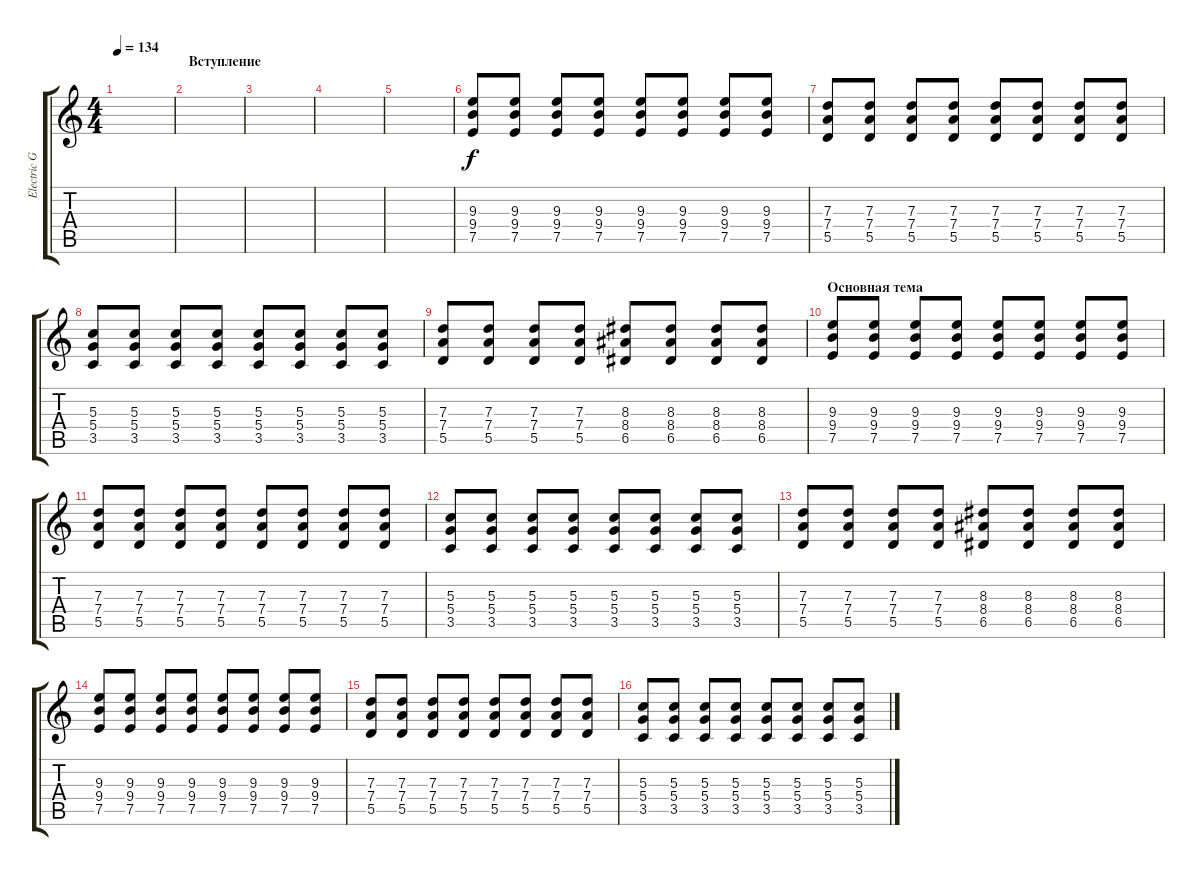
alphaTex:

\track ("Electric Guitar" "Electric G") {instrument electricguitarclean}
\staff {score tabs}
\tuning (E4 B3 G3 D3 A2 E2) {hide}
\ts (4 4)
\tempo 134
\clef g2
\ks c
|
\section ("" "Вступление")
|
|
|
|
(9.3 9.4 7.5).8 (9.3 9.4 7.5).8 (9.3 9.4 7.5).8 (9.3 9.4 7.5).8 (9.3 9.4 7.5).8 (9.3 9.4 7.5).8 (9.3 9.4 7.5).8 (9.3 9.4 7.5).8 |
(7.3 7.4 5.5).8 (7.3 7.4 5.5).8 (7.3 7.4 5.5).8 (7.3 7.4 5.5).8 (7.3 7.4 5.5).8 (7.3 7.4 5.5).8 (7.3 7.4 5.5).8 (7.3 7.4 5.5).8 |
(5.3 5.4 3.5).8 (5.3 5.4 3.5).8 (5.3 5.4 3.5).8 (5.3 5.4 3.5).8 (5.3 5.4 3.5).8 (5.3 5.4 3.5).8 (5.3 5.4 3.5).8 (5.3 5.4 3.5).8 |
(7.3 7.4 5.5).8 (7.3 7.4 5.5).8 (7.3 7.4 5.5).8 (7.3 7.4 5.5).8 (8.3 8.4 6.5).8 (8.3 8.4 6.5).8 (8.3 8.4 6.5).8 (8.3 8.4 6.5).8 |
\section ("" "Основная тема")
(9.3 9.4 7.5).8 (9.3 9.4 7.5).8 (9.3 9.4 7.5).8 (9.3 9.4 7.5).8 (9.3 9.4 7.5).8 (9.3 9.4 7.5).8 (9.3 9.4 7.5).8 (9.3 9.4 7.5).8 |
(7.3 7.4 5.5).8 (7.3 7.4 5.5).8 (7.3 7.4 5.5).8 (7.3 7.4 5.5).8 (7.3 7.4 5.5).8 (7.3 7.4 5.5).8 (7.3 7.4 5.5).8 (7.3 7.4 5.5).8 |
(5.3 5.4 3.5).8 (5.3 5.4 3.5).8 (5.3 5.4 3.5).8 (5.3 5.4 3.5).8 (5.3 5.4 3.5).8 (5.3 5.4 3.5).8 (5.3 5.4 3.5).8 (5.3 5.4 3.5).8 |
(7.3 7.4 5.5).8 (7.3 7.4 5.5).8 (7.3 7.4 5.5).8 (7.3 7.4 5.5).8 (8.3 8.4 6.5).8 (8.3 8.4 6.5).8 (8.3 8.4 6.5).8 (8.3 8.4 6.5).8 |
(9.3 9.4 7.5).8 (9.3 9.4 7.5).8 (9.3 9.4 7.5).8 (9.3 9.4 7.5).8 (9.3 9.4 7.5).8 (9.3 9.4 7.5).8 (9.3 9.4 7.5).8 (9.3 9.4 7.5).8 |
(7.3 7.4 5.5).8 (7.3 7.4 5.5).8 (7.3 7.4 5.5).8 (7.3 7.4 5.5).8 (7.3 7.4 5.5).8 (7.3 7.4 5.5).8 (7.3 7.4 5.5).8 (7.3 7.4 5.5).8 |
(5.3 5.4 3.5).8 (5.3 5.4 3.5).8 (5.3 5.4 3.5).8 (5.3 5.4 3.5).8 (5.3 5.4 3.5).8 (5.3 5.4 3.5).8 (5.3 5.4 3.5).8 (5.3 5.4 3.5).8
